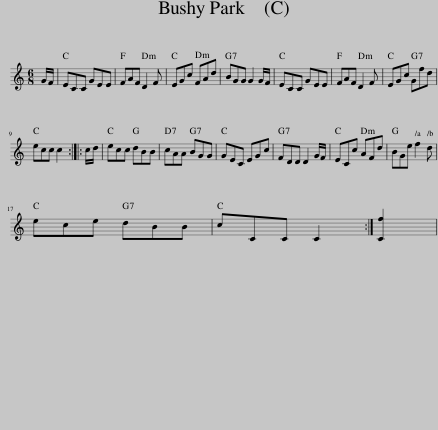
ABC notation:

X:1
L:1/8
M:6/8
I:linebreak $
K:C
V:1 treble
V:1
 G/F/ | ECC GEE | FAF D2 F | EGc FAd | BGG G2 G/F/ | %5
 ECC GEE | FAF D2 F | EGc Gfd |$ ecc c2 :: c/d/ | %10
 ecc dBB | cAA BGG | GEC EGc | FDD D2 G/F/ | ECc AFd | %15
 BGe f2 d |$ ece dBB | cCC C2 :| [Cf]2 | %19
